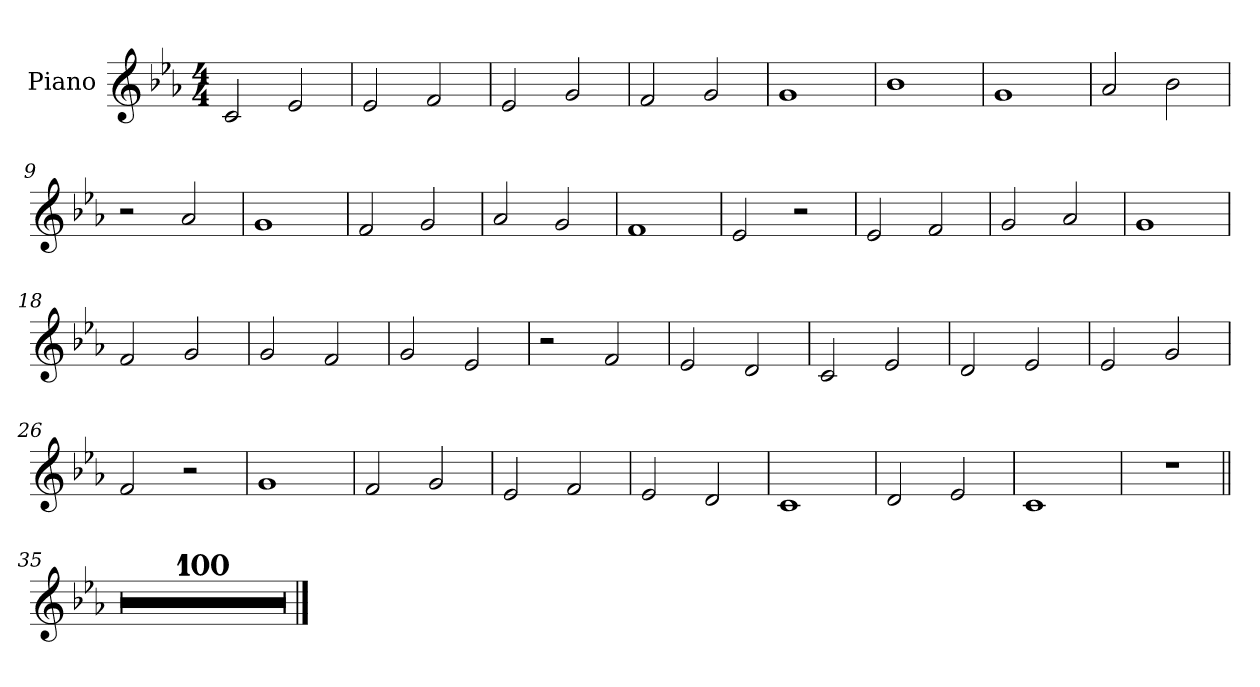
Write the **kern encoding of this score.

**kern
*part1
*staff1
*I"Piano
*I'Pno.
*clefG2
*k[b-e-a-]
*M4/4
=1
2c/
2e-/
=2
2e-/
2f/
=3
2e-/
2g/
=4
2f/
2g/
=5
1g
=6
1b-
=7
1g
=8
2a-/
2b-\
=9
2r
2a-/
=10
1g
!!LO:LB:g=z
=11
2f/
2g/
=12
2a-/
2g/
=13
1f
=14
2e-/
2r
=15
2e-/
2f/
=16
2g/
2a-/
=17
1g
=18
2f/
2g/
=19
2g/
2f/
=20
2g/
2e-/
=21
2r
2f/
!!LO:LB:g=z
=22
2e-/
2d/
=23
2c/
2e-/
=24
2d/
2e-/
=25
2e-/
2g/
=26
2f/
2r
=27
1g
=28
2f/
2g/
=29
2e-/
2f/
=30
2e-/
2d/
=31
1c
=32
2d/
2e-/
!!LO:LB:g=z
=33
1c
=34
1r
=35||
1r
=36
1r
=37
1r
=38
1r
=39
1r
=40
1r
=41
1r
=42
1r
=43
1r
=44
1r
!!LO:LB:g=z
=45
1r
=46
1r
=47
1r
=48
1r
=49
1r
=50
1r
=51
1r
=52
1r
=53
1r
=54
1r
=55
1r
=56
1r
!!LO:LB:g=z
=57
1r
=58
1r
=59
1r
=60
1r
=61
1r
=62
1r
=63
1r
=64
1r
=65
1r
=66
1r
=67
1r
=68
1r
!!LO:LB:g=z
=69
1r
=70
1r
=71
1r
=72
1r
=73
1r
=74
1r
=75
1r
=76
1r
=77
1r
=78
1r
=79
1r
=80
1r
!!LO:LB:g=z
=81
1r
=82
1r
=83
1r
=84
1r
=85
1r
=86
1r
=87
1r
=88
1r
=89
1r
=90
1r
=91
1r
=92
1r
!!LO:LB:g=z
=93
1r
=94
1r
=95
1r
=96
1r
=97
1r
=98
1r
=99
1r
=100
1r
=101
1r
=102
1r
=103
1r
=104
1r
!!LO:LB:g=z
=105
1r
=106
1r
=107
1r
=108
1r
=109
1r
=110
1r
=111
1r
=112
1r
=113
1r
=114
1r
=115
1r
=116
1r
!!LO:PB:g=z
=117
1r
=118
1r
=119
1r
=120
1r
=121
1r
=122
1r
=123
1r
=124
1r
=125
1r
=126
1r
=127
1r
=128
1r
!!LO:LB:g=z
=129
1r
=130
1r
=131
1r
=132
1r
=133
1r
=134
1r
==
*-
